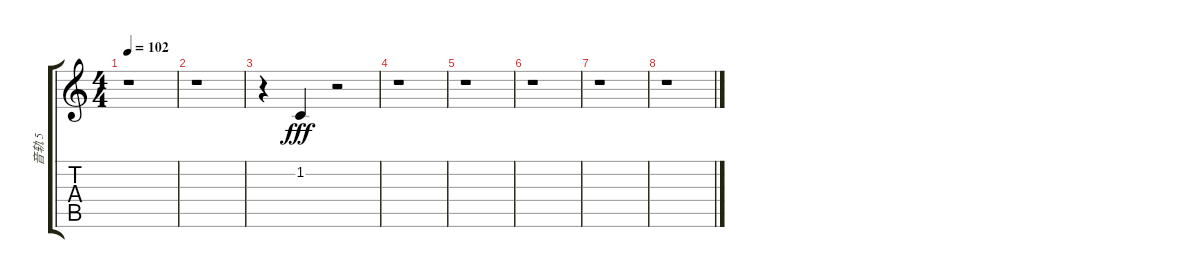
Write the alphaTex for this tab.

\track ("音轨 5" "音轨 5") {instrument orchestralharp}
\staff {score tabs}
\tuning (E4 B3 G3 D3 A2 E2) {hide}
\ts (4 4)
\tempo 102
\clef g2
\ks c
r.1{dy fff} |
r.1 |
r.4 1.2.4 r.2 |
r.1 |
r.1 |
r.1 |
r.1 |
r.1
